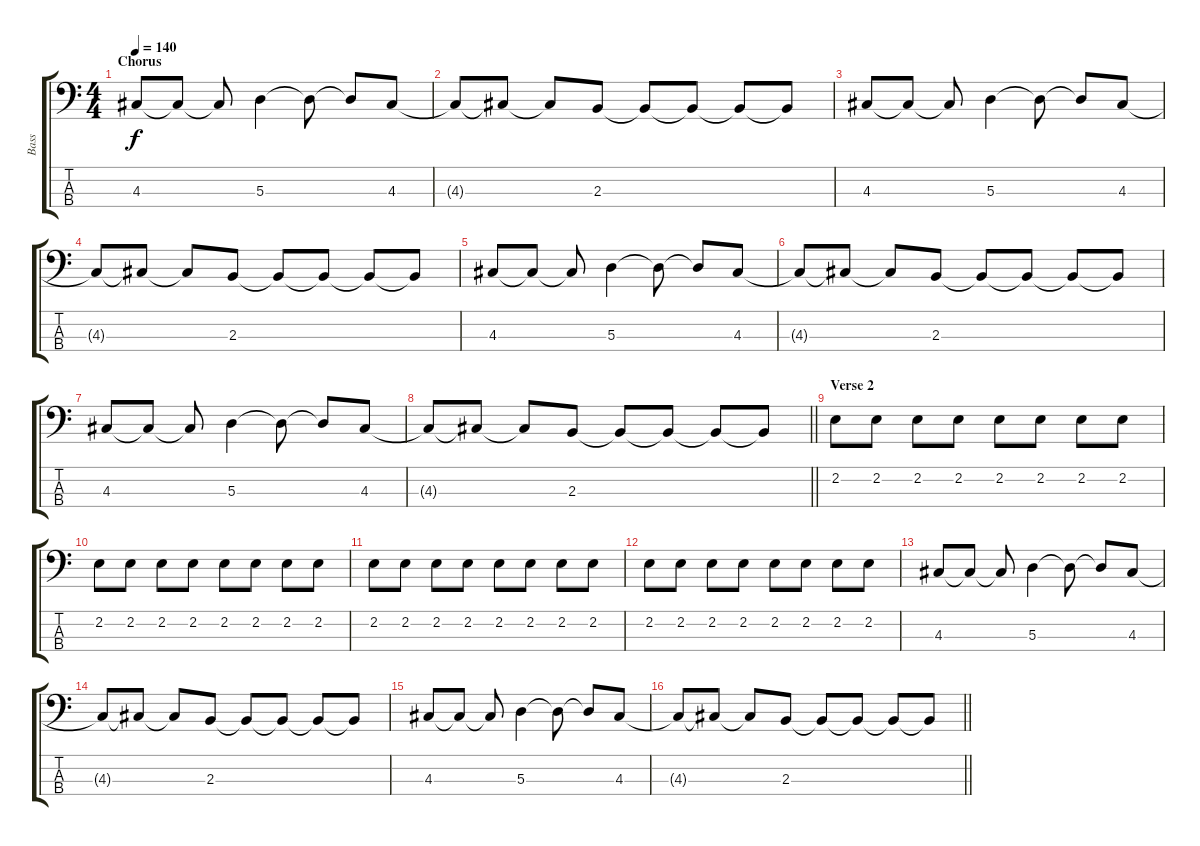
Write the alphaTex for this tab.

\track ("Bass" "Bass") {instrument slapbass1}
\staff {score tabs}
\tuning (G2 D2 A1 E1) {hide}
\ts (4 4)
\section ("" "Chorus")
\tempo 140
\clef f4
\ks c
4.3.8{dy f} 4.3{t}.8 4.3{t}.8 5.3.4 5.3{t}.8 5.3{t}.8 4.3.8 |
4.3{t}.8 4.3{t}.8 4.3{t}.8 2.3.8 2.3{t}.8 2.3{t}.8 2.3{t}.8 2.3{t}.8 |
4.3.8 4.3{t}.8 4.3{t}.8 5.3.4 5.3{t}.8 5.3{t}.8 4.3.8 |
4.3{t}.8 4.3{t}.8 4.3{t}.8 2.3.8 2.3{t}.8 2.3{t}.8 2.3{t}.8 2.3{t}.8 |
4.3.8 4.3{t}.8 4.3{t}.8 5.3.4 5.3{t}.8 5.3{t}.8 4.3.8 |
4.3{t}.8 4.3{t}.8 4.3{t}.8 2.3.8 2.3{t}.8 2.3{t}.8 2.3{t}.8 2.3{t}.8 |
4.3.8 4.3{t}.8 4.3{t}.8 5.3.4 5.3{t}.8 5.3{t}.8 4.3.8 |
\barLineRight lightlight
4.3{t}.8 4.3{t}.8 4.3{t}.8 2.3.8 2.3{t}.8 2.3{t}.8 2.3{t}.8 2.3{t}.8 |
\section ("" "Verse 2")
2.2.8 2.2.8 2.2.8 2.2.8 2.2.8 2.2.8 2.2.8 2.2.8 |
2.2.8 2.2.8 2.2.8 2.2.8 2.2.8 2.2.8 2.2.8 2.2.8 |
2.2.8 2.2.8 2.2.8 2.2.8 2.2.8 2.2.8 2.2.8 2.2.8 |
2.2.8 2.2.8 2.2.8 2.2.8 2.2.8 2.2.8 2.2.8 2.2.8 |
4.3.8 4.3{t}.8 4.3{t}.8 5.3.4 5.3{t}.8 5.3{t}.8 4.3.8 |
4.3{t}.8 4.3{t}.8 4.3{t}.8 2.3.8 2.3{t}.8 2.3{t}.8 2.3{t}.8 2.3{t}.8 |
4.3.8 4.3{t}.8 4.3{t}.8 5.3.4 5.3{t}.8 5.3{t}.8 4.3.8 |
\barLineRight lightlight
4.3{t}.8 4.3{t}.8 4.3{t}.8 2.3.8 2.3{t}.8 2.3{t}.8 2.3{t}.8 2.3{t}.8
